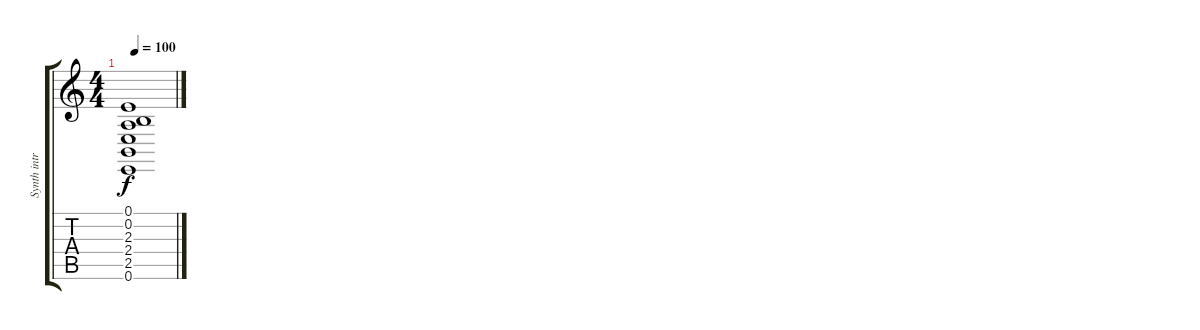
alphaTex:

\track ("Synth intro" "Synth intr") {instrument brasssection}
\staff {score tabs}
\tuning (E4 B3 G3 D3 A2 E2) {hide}
\ts (4 4)
\tempo 100
\clef g2
\ks c
(0.1 0.2 2.3 2.4 2.5 0.6).1{dy f}
